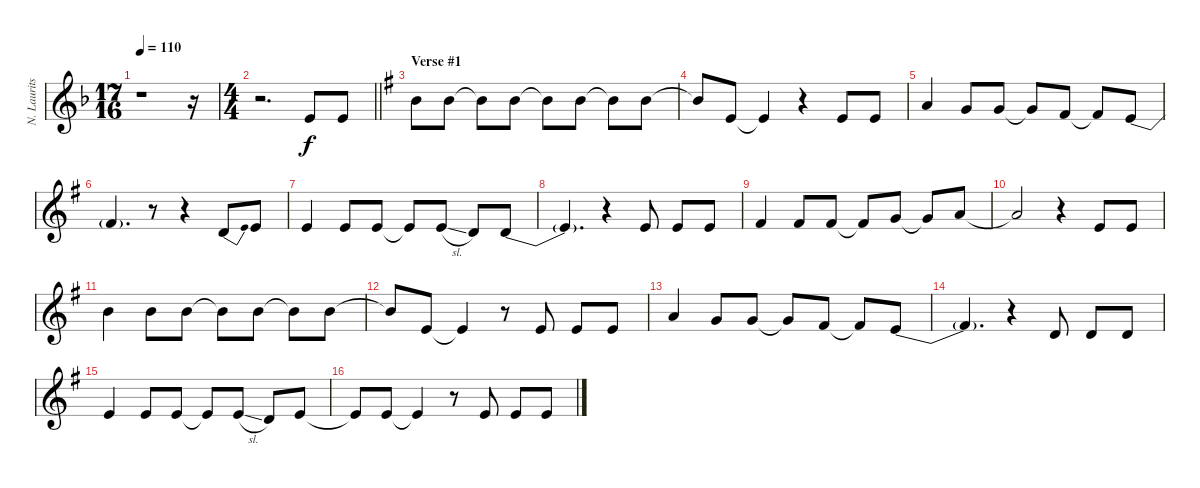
\track ("N. Lauritsen (Lead Vocals)" "N. Laurits") {instrument violin}
\staff {score}
\tuning (E4 B3 G3 D3 A2 E2) {hide}
\ts (17 16)
\tempo 110
\clef g2
\ks dminor
r.1{dy f} r.16 |
\ts (4 4)
\barLineRight lightlight
r.2{d} 9.3.8 9.3.8 |
\section ("" "Verse #1")
\ks eminor
12.2.8 12.2.8 12.2{t}.8 12.2.8 12.2{t}.8 12.2.8 12.2{t}.8 12.2.8 |
12.2{t}.8 9.3.8 9.3{t}.4 r.4 9.3.8 9.3.8 |
10.2.4 8.2.8 8.2.8 8.2{t}.8 7.2.8 7.2{t}.8 5.2{be (bend 0 0 60 4)}.8 |
5.2{t}.4{d} r.8 r.4 7.3{be (bend 0 0 60 4)}.8 9.3.8 |
9.3.4 9.3.8 9.3.8 9.3{t}.8 9.3{sl}.8 7.3.8 7.3{be (bend 0 0 60 4)}.8 |
7.3{t}.4{d} r.4 9.3.8 9.3.8 9.3.8 |
7.2.4 7.2.8 7.2.8 7.2{t}.8 8.2.8 8.2{t}.8 10.2.8 |
10.2{t}.2 r.4 9.3.8 9.3.8 |
12.2.4 12.2.8 12.2.8 12.2{t}.8 12.2.8 12.2{t}.8 12.2.8 |
12.2{t}.8 9.3.8 9.3{t}.4 r.8 9.3.8 9.3.8 9.3.8 |
10.2.4 8.2.8 8.2.8 8.2{t}.8 7.2.8 7.2{t}.8 5.2{be (bend 0 0 60 4)}.8 |
5.2{t}.4{d} r.4 7.3.8 7.3.8 7.3.8 |
9.3.4 9.3.8 9.3.8 9.3{t}.8 9.3{sl}.8 7.3.8 9.3.8 |
9.3{t}.8 9.3.8 9.3{t}.4 r.8 9.3.8 9.3.8 9.3.8
